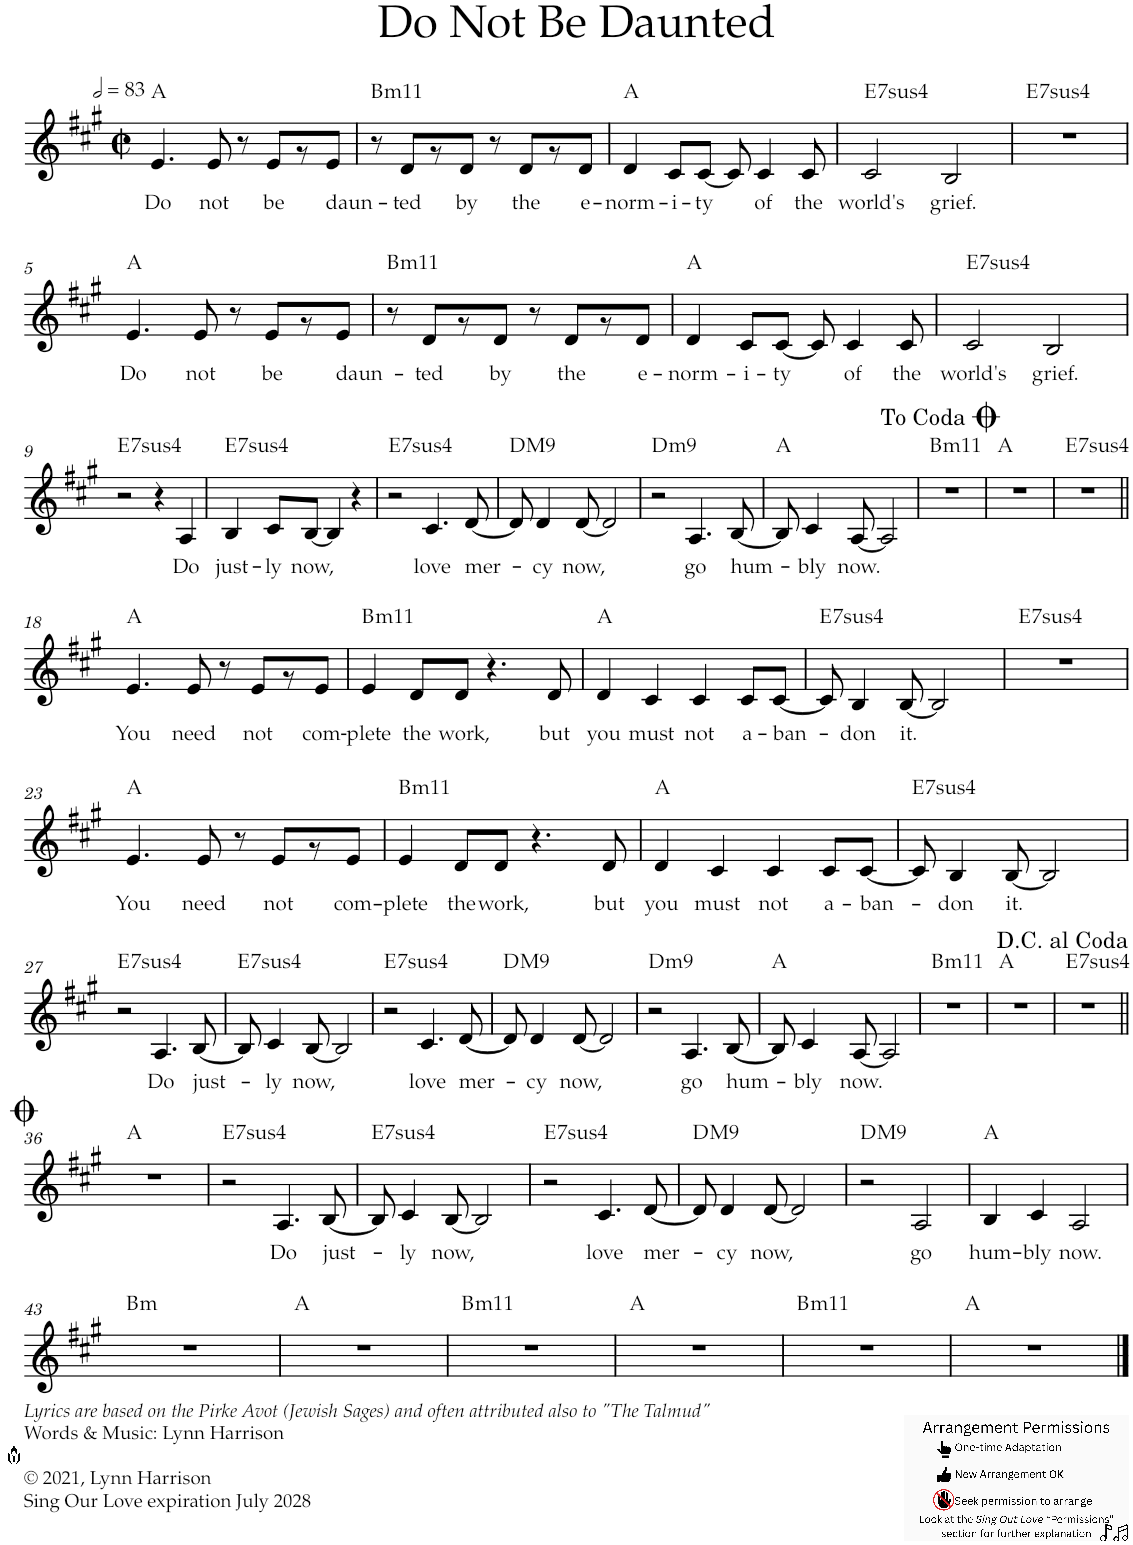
**kern	**text	**harte
*part1	*part1	*part1
*staff1	*staff1	*
*I"Violin	*	*
*I'Vln.	*	*
*clefG2	*	*
*k[f#c#g#]	*	*
*M2/2	*	*
*met(c|)	*	*
*MM166	*	*
=	=	=
!	!LO:LY:b	!
4.e/	Do	A:maj
!	!LO:LY:b	!
8e/	not	.
8r	.	.
!	!LO:LY:b	!
8e/L	be	.
8r	.	.
!	!LO:LY:b	!
8e/J	daun-	.
=1	=1	=1
!	!	!LO:H:kt=m11
8r	.	B:min9(11)
!	!LO:LY:b	!
8d/L	-ted	.
8r	.	.
!	!LO:LY:b	!
8d/J	by	.
8r	.	.
!	!LO:LY:b	!
8d/L	the	.
8r	.	.
!	!LO:LY:b	!
8d/J	e-	.
=2	=2	=2
!	!LO:LY:b	!
4d/	-norm-	A:maj
!	!LO:LY:b	!
8c#/L	-i-	.
!	!LO:LY:b	!
[<8c#/J	-ty	.
8c#/]	.	.
!	!LO:LY:b	!
4c#/	of	.
!	!LO:LY:b	!
8c#/	the	.
=3	=3	=3
!	!LO:LY:b	!LO:H:kt=74
2c#/	world's	E:sus4(7)
!	!LO:LY:b	!
2B/	grief.	.
=4	=4	=4
!	!	!LO:H:kt=74
1r	.	E:sus4(7)
!!LO:LB:g=z
=5	=5	=5
!	!LO:LY:b	!
4.e/	Do	A:maj
!	!LO:LY:b	!
8e/	not	.
8r	.	.
!	!LO:LY:b	!
8e/L	be	.
8r	.	.
!	!LO:LY:b	!
8e/J	daun-	.
=6	=6	=6
!	!	!LO:H:kt=m11
8r	.	B:min9(11)
!	!LO:LY:b	!
8d/L	-ted	.
8r	.	.
!	!LO:LY:b	!
8d/J	by	.
8r	.	.
!	!LO:LY:b	!
8d/L	the	.
8r	.	.
!	!LO:LY:b	!
8d/J	e-	.
=7	=7	=7
!	!LO:LY:b	!
4d/	-norm-	A:maj
!	!LO:LY:b	!
8c#/L	-i-	.
!	!LO:LY:b	!
[<8c#/J	-ty	.
8c#/]	.	.
!	!LO:LY:b	!
4c#/	of	.
!	!LO:LY:b	!
8c#/	the	.
=8	=8	=8
!	!LO:LY:b	!LO:H:kt=74
2c#/	world's	E:sus4(7)
!	!LO:LY:b	!
2B/	grief.	.
!!LO:LB:g=z
=9	=9	=9
!	!	!LO:H:kt=74
2r	.	E:sus4(7)
4r	.	.
!	!LO:LY:b	!
4A/	Do	.
=10	=10	=10
!	!LO:LY:b	!LO:H:kt=74
4B/	just-	E:sus4(7)
!	!LO:LY:b	!
8c#/L	-ly	.
!	!LO:LY:b	!
[<8B/J	now,	.
4B/]	.	.
4r	.	.
=11	=11	=11
!	!	!LO:H:kt=74
2r	.	E:sus4(7)
!	!LO:LY:b	!
4.c#/	love	.
!	!LO:LY:b	!
[<8d/	mer-	.
=12	=12	=12
!	!	!LO:H:kt=M9
8d/]	.	D:maj9
!	!LO:LY:b	!
4d/	-cy	.
!	!LO:LY:b	!
[<8d/	now,	.
2d/]	.	.
=13	=13	=13
!	!	!LO:H:kt=m9
2r	.	D:min9
!	!LO:LY:b	!
4.A/	go	.
!	!LO:LY:b	!
[<8B/	hum-	.
=14	=14	=14
8B/]	.	A:maj
!	!LO:LY:b	!
4c#/	-bly	.
!	!LO:LY:b	!
[<8A/	now.	.
2A/]	.	.
=15	=15	=15
!	!	!LO:H:kt=m11
1r	.	B:min9(11)
=16	=16	=16
1r	.	A:maj
=17	=17	=17
!	!	!LO:H:kt=74
1r	.	E:sus4(7)
!!LO:LB:g=z
=18||	=18||	=18||
!	!LO:LY:b	!
4.e/	You	A:maj
!	!LO:LY:b	!
8e/	need	.
8r	.	.
!	!LO:LY:b	!
8e/L	not	.
8r	.	.
!	!LO:LY:b	!
8e/J	com-	.
=19	=19	=19
!	!LO:LY:b	!LO:H:kt=m11
4e/	-plete	B:min9(11)
!	!LO:LY:b	!
8d/L	the	.
!	!LO:LY:b	!
8d/J	work,	.
4.r	.	.
!	!LO:LY:b	!
8d/	but	.
=20	=20	=20
!	!LO:LY:b	!
4d/	you	A:maj
!	!LO:LY:b	!
4c#/	must	.
!	!LO:LY:b	!
4c#/	not	.
!	!LO:LY:b	!
8c#/L	a-	.
!	!LO:LY:b	!
[<8c#/J	-ban-	.
=21	=21	=21
!	!	!LO:H:kt=74
8c#/]	.	E:sus4(7)
!	!LO:LY:b	!
4B/	-don	.
!	!LO:LY:b	!
[<8B/	it.	.
2B/]	.	.
=22	=22	=22
!	!	!LO:H:kt=74
1r	.	E:sus4(7)
!!LO:LB:g=z
=23	=23	=23
!	!LO:LY:b	!
4.e/	You	A:maj
!	!LO:LY:b	!
8e/	need	.
8r	.	.
!	!LO:LY:b	!
8e/L	not	.
8r	.	.
!	!LO:LY:b	!
8e/J	com-	.
=24	=24	=24
!	!LO:LY:b	!LO:H:kt=m11
4e/	-plete	B:min9(11)
!	!LO:LY:b	!
8d/L	the	.
!	!LO:LY:b	!
8d/J	work,	.
4.r	.	.
!	!LO:LY:b	!
8d/	but	.
=25	=25	=25
!	!LO:LY:b	!
4d/	you	A:maj
!	!LO:LY:b	!
4c#/	must	.
!	!LO:LY:b	!
4c#/	not	.
!	!LO:LY:b	!
8c#/L	a-	.
!	!LO:LY:b	!
[<8c#/J	-ban-	.
=26	=26	=26
!	!	!LO:H:kt=74
8c#/]	.	E:sus4(7)
!	!LO:LY:b	!
4B/	-don	.
!	!LO:LY:b	!
[<8B/	it.	.
2B/]	.	.
!!LO:LB:g=z
=27	=27	=27
!	!	!LO:H:kt=74
2r	.	E:sus4(7)
!	!LO:LY:b	!
4.A/	Do	.
!	!LO:LY:b	!
[<8B/	just-	.
=28	=28	=28
!	!	!LO:H:kt=74
8B/]	.	E:sus4(7)
!	!LO:LY:b	!
4c#/	-ly	.
!	!LO:LY:b	!
[<8B/	now,	.
2B/]	.	.
=29	=29	=29
!	!	!LO:H:kt=74
2r	.	E:sus4(7)
!	!LO:LY:b	!
4.c#/	love	.
!	!LO:LY:b	!
[<8d/	mer-	.
=30	=30	=30
!	!	!LO:H:kt=M9
8d/]	.	D:maj9
!	!LO:LY:b	!
4d/	-cy	.
!	!LO:LY:b	!
[<8d/	now,	.
2d/]	.	.
=31	=31	=31
!	!	!LO:H:kt=m9
2r	.	D:min9
!	!LO:LY:b	!
4.A/	go	.
!	!LO:LY:b	!
[<8B/	hum-	.
=32	=32	=32
8B/]	.	A:maj
!	!LO:LY:b	!
4c#/	-bly	.
!	!LO:LY:b	!
[<8A/	now.	.
2A/]	.	.
=33	=33	=33
!	!	!LO:H:kt=m11
1r	.	B:min9(11)
=34	=34	=34
1r	.	A:maj
=35	=35	=35
!	!	!LO:H:kt=74
1r	.	E:sus4(7)
!!LO:LB:g=z
=36||	=36||	=36||
1r	.	A:maj
=37	=37	=37
!	!	!LO:H:kt=74
2r	.	E:sus4(7)
!	!LO:LY:b	!
4.A/	Do	.
!	!LO:LY:b	!
[<8B/	just-	.
=38	=38	=38
!	!	!LO:H:kt=74
8B/]	.	E:sus4(7)
!	!LO:LY:b	!
4c#/	-ly	.
!	!LO:LY:b	!
[<8B/	now,	.
2B/]	.	.
=39	=39	=39
!	!	!LO:H:kt=74
2r	.	E:sus4(7)
!	!LO:LY:b	!
4.c#/	love	.
!	!LO:LY:b	!
[<8d/	mer-	.
=40	=40	=40
!	!	!LO:H:kt=M9
8d/]	.	D:maj9
!	!LO:LY:b	!
4d/	-cy	.
!	!LO:LY:b	!
[<8d/	now,	.
2d/]	.	.
=41	=41	=41
!	!	!LO:H:kt=M9
2r	.	D:maj9
!	!LO:LY:b	!
2A/	go	.
=42	=42	=42
!	!LO:LY:b	!
4B/	hum-	A:maj
!	!LO:LY:b	!
4c#/	-bly	.
!	!LO:LY:b	!
2A/	now.	.
!!LO:LB:g=z
=43	=43	=43
!	!	!LO:H:kt=m
1r	.	B:min
=44	=44	=44
1r	.	A:maj
=45	=45	=45
!	!	!LO:H:kt=m11
1r	.	B:min9(11)
=46	=46	=46
1r	.	A:maj
=47	=47	=47
!	!	!LO:H:kt=m11
1r	.	B:min9(11)
=48	=48	=48
1r	.	A:maj
==	==	==
*-	*-	*-
